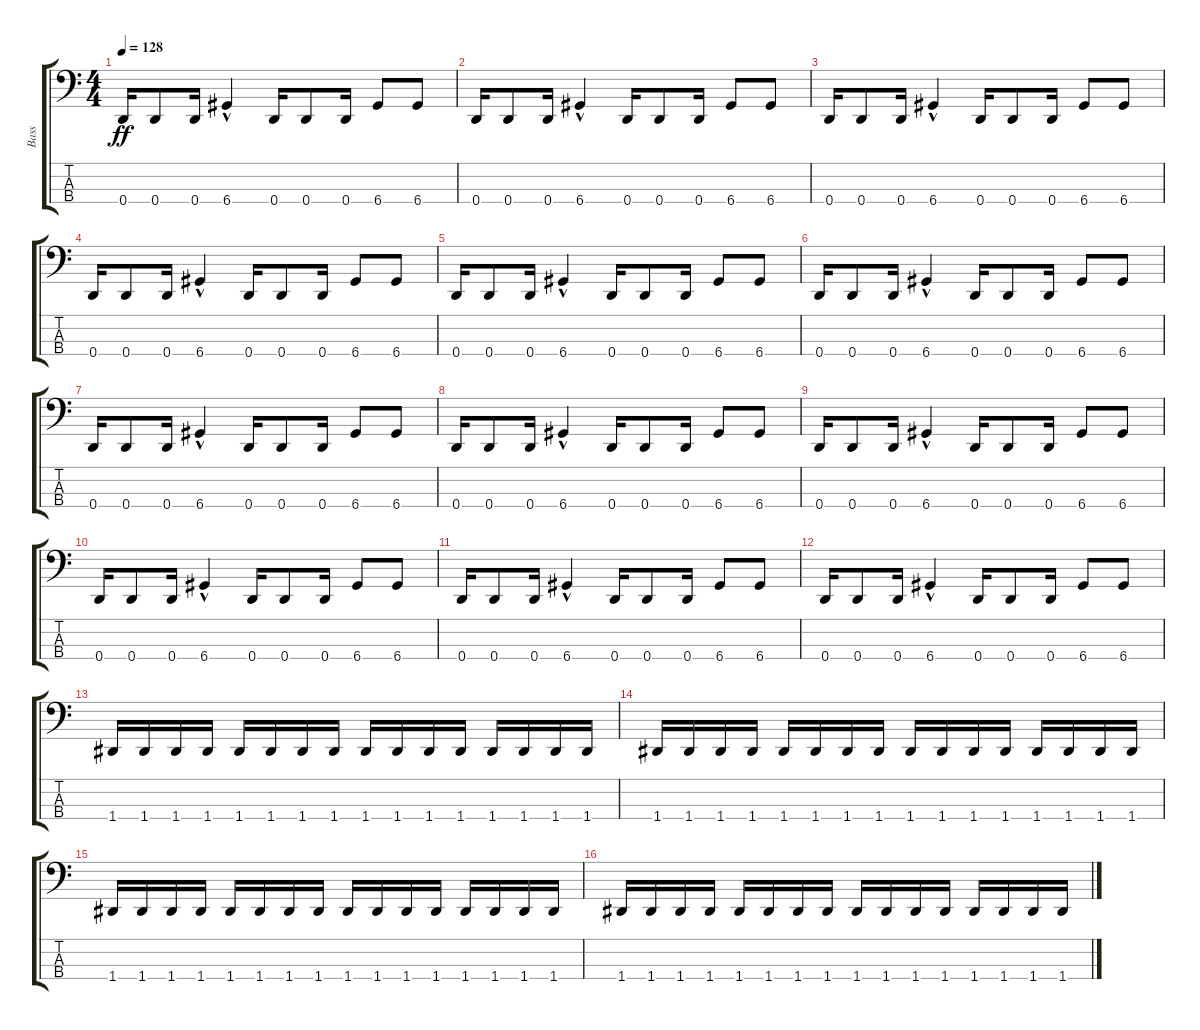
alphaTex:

\track ("Bass" "Bass") {instrument electricbasspick}
\staff {score tabs}
\tuning (G2 D2 A1 D1) {hide}
\ts (4 4)
\tempo 128
\clef f4
\ks c
0.4.16{dy ff} 0.4.8 0.4.16 6.4{hac}.4 0.4.16 0.4.8 0.4.16 6.4.8 6.4.8 |
0.4.16 0.4.8 0.4.16 6.4{hac}.4 0.4.16 0.4.8 0.4.16 6.4.8 6.4.8 |
0.4.16 0.4.8 0.4.16 6.4{hac}.4 0.4.16 0.4.8 0.4.16 6.4.8 6.4.8 |
0.4.16 0.4.8 0.4.16 6.4{hac}.4 0.4.16 0.4.8 0.4.16 6.4.8 6.4.8 |
0.4.16 0.4.8 0.4.16 6.4{hac}.4 0.4.16 0.4.8 0.4.16 6.4.8 6.4.8 |
0.4.16 0.4.8 0.4.16 6.4{hac}.4 0.4.16 0.4.8 0.4.16 6.4.8 6.4.8 |
0.4.16 0.4.8 0.4.16 6.4{hac}.4 0.4.16 0.4.8 0.4.16 6.4.8 6.4.8 |
0.4.16 0.4.8 0.4.16 6.4{hac}.4 0.4.16 0.4.8 0.4.16 6.4.8 6.4.8 |
0.4.16 0.4.8 0.4.16 6.4{hac}.4 0.4.16 0.4.8 0.4.16 6.4.8 6.4.8 |
0.4.16 0.4.8 0.4.16 6.4{hac}.4 0.4.16 0.4.8 0.4.16 6.4.8 6.4.8 |
0.4.16 0.4.8 0.4.16 6.4{hac}.4 0.4.16 0.4.8 0.4.16 6.4.8 6.4.8 |
0.4.16 0.4.8 0.4.16 6.4{hac}.4 0.4.16 0.4.8 0.4.16 6.4.8 6.4.8 |
1.4.16 1.4.16 1.4.16 1.4.16 1.4.16 1.4.16 1.4.16 1.4.16 1.4.16 1.4.16 1.4.16 1.4.16 1.4.16 1.4.16 1.4.16 1.4.16 |
1.4.16 1.4.16 1.4.16 1.4.16 1.4.16 1.4.16 1.4.16 1.4.16 1.4.16 1.4.16 1.4.16 1.4.16 1.4.16 1.4.16 1.4.16 1.4.16 |
1.4.16 1.4.16 1.4.16 1.4.16 1.4.16 1.4.16 1.4.16 1.4.16 1.4.16 1.4.16 1.4.16 1.4.16 1.4.16 1.4.16 1.4.16 1.4.16 |
1.4.16 1.4.16 1.4.16 1.4.16 1.4.16 1.4.16 1.4.16 1.4.16 1.4.16 1.4.16 1.4.16 1.4.16 1.4.16 1.4.16 1.4.16 1.4.16
